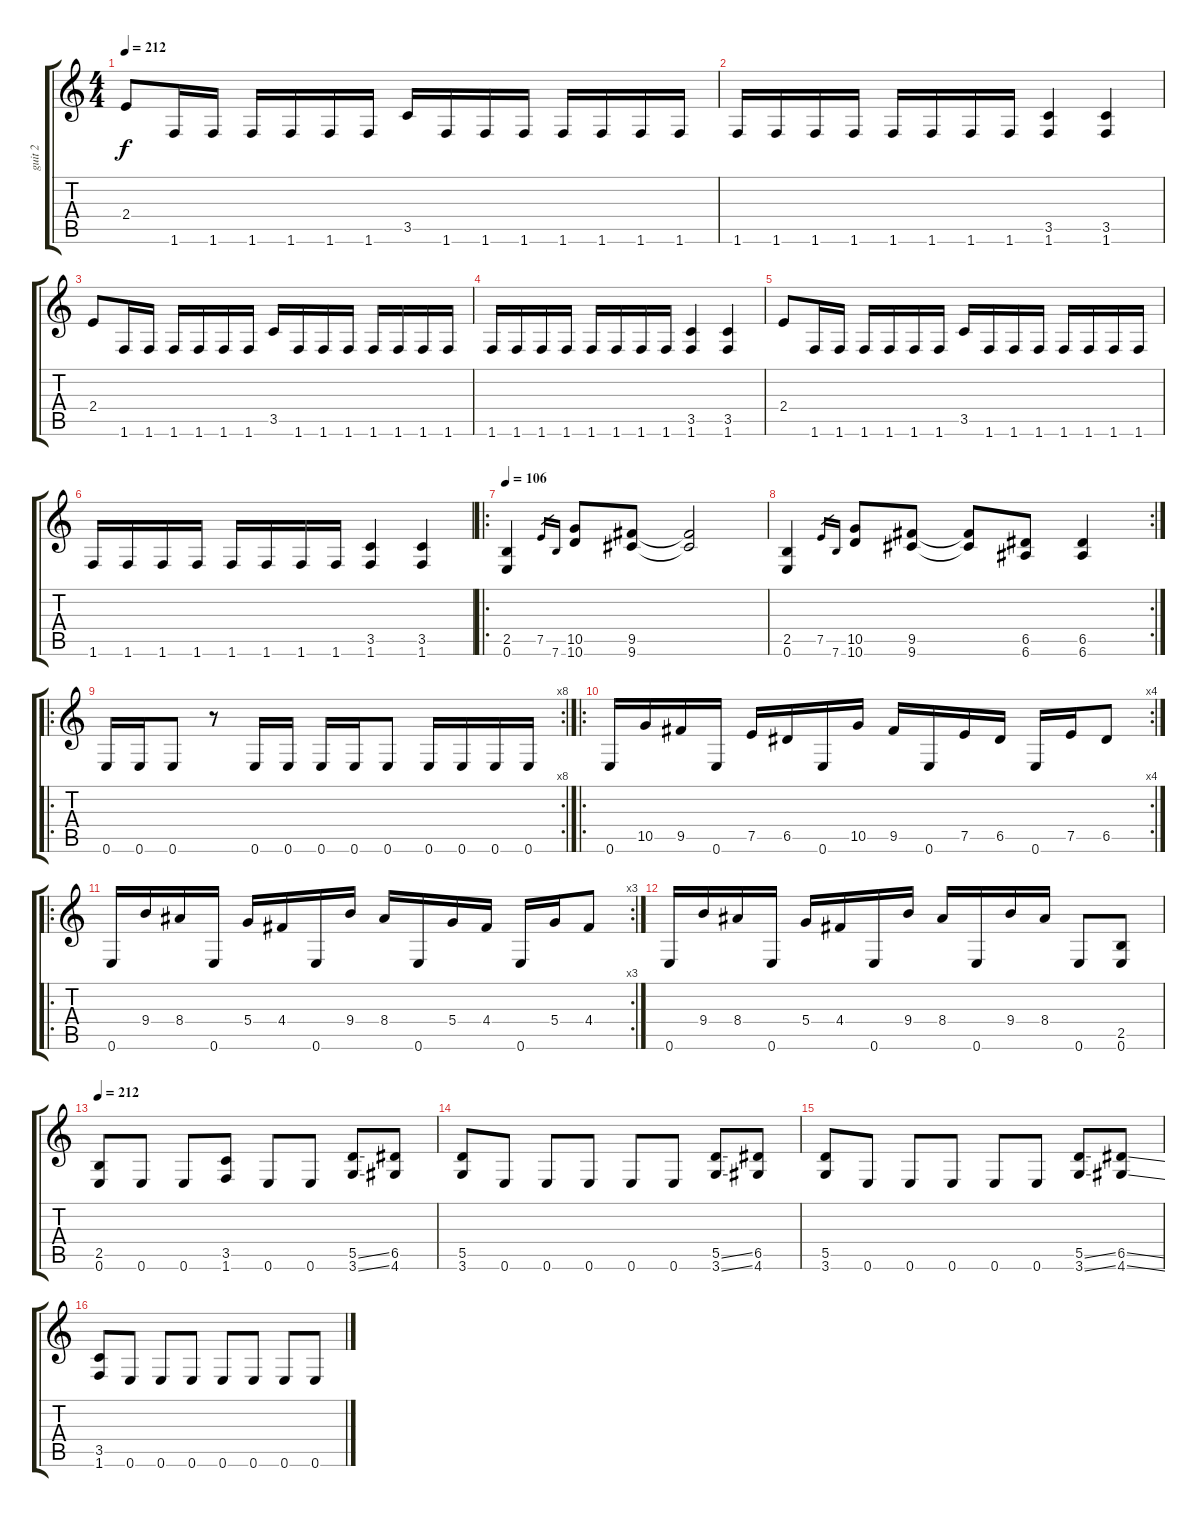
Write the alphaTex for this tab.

\track ("guit 2" "guit 2") {instrument distortionguitar}
\staff {score tabs}
\tuning (E4 B3 G3 D3 A2 E2) {hide}
\ts (4 4)
\tempo 212
\clef g2
\ks c
2.4.8{dy f} 1.6.16 1.6.16 1.6.16 1.6.16 1.6.16 1.6.16 3.5.16 1.6.16 1.6.16 1.6.16 1.6.16 1.6.16 1.6.16 1.6.16 |
1.6.16 1.6.16 1.6.16 1.6.16 1.6.16 1.6.16 1.6.16 1.6.16 (3.5 1.6).4 (3.5 1.6).4 |
2.4.8 1.6.16 1.6.16 1.6.16 1.6.16 1.6.16 1.6.16 3.5.16 1.6.16 1.6.16 1.6.16 1.6.16 1.6.16 1.6.16 1.6.16 |
1.6.16 1.6.16 1.6.16 1.6.16 1.6.16 1.6.16 1.6.16 1.6.16 (3.5 1.6).4 (3.5 1.6).4 |
2.4.8 1.6.16 1.6.16 1.6.16 1.6.16 1.6.16 1.6.16 3.5.16 1.6.16 1.6.16 1.6.16 1.6.16 1.6.16 1.6.16 1.6.16 |
1.6.16 1.6.16 1.6.16 1.6.16 1.6.16 1.6.16 1.6.16 1.6.16 (3.5 1.6).4 (3.5 1.6).4 |
\ro
\tempo 106
(2.5 0.6).4 7.5.16{gr} 7.6.16{gr} (10.5 10.6).8 (9.5 9.6).8 (9.5{t} 9.6{t}).2 |
\rc 2
(2.5 0.6).4 7.5.16{gr} 7.6.16{gr} (10.5 10.6).8 (9.5 9.6).8 (9.5{t} 9.6{t}).8 (6.5 6.6).8 (6.5 6.6).4 |
\ro
\rc 8
0.6.16 0.6.16 0.6.8 r.8 0.6.16 0.6.16 0.6.16 0.6.16 0.6.8 0.6.16 0.6.16 0.6.16 0.6.16 |
\ro
\rc 4
0.6.16 10.5.16 9.5.16 0.6.16 7.5.16 6.5.16 0.6.16 10.5.16 9.5.16 0.6.16 7.5.16 6.5.16 0.6.16 7.5.16 6.5.8 |
\ro
\rc 3
0.6.16 9.4.16 8.4.16 0.6.16 5.4.16 4.4.16 0.6.16 9.4.16 8.4.16 0.6.16 5.4.16 4.4.16 0.6.16 5.4.16 4.4.8 |
0.6.16 9.4.16 8.4.16 0.6.16 5.4.16 4.4.16 0.6.16 9.4.16 8.4.16 0.6.16 9.4.16 8.4.16 0.6.8 (2.5 0.6).8 |
\tempo 212
(2.5 0.6).8 0.6.8 0.6.8 (3.5 1.6).8 0.6.8 0.6.8 (5.5{ss} 3.6{ss}).8 (6.5 4.6).8 |
(5.5 3.6).8 0.6.8 0.6.8 0.6.8 0.6.8 0.6.8 (5.5{ss} 3.6{ss}).8 (6.5 4.6).8 |
(5.5 3.6).8 0.6.8 0.6.8 0.6.8 0.6.8 0.6.8 (5.5{ss} 3.6{ss}).8 (6.5{ss} 4.6{ss}).8 |
(3.5 1.6).8 0.6.8 0.6.8 0.6.8 0.6.8 0.6.8 0.6.8 0.6.8
